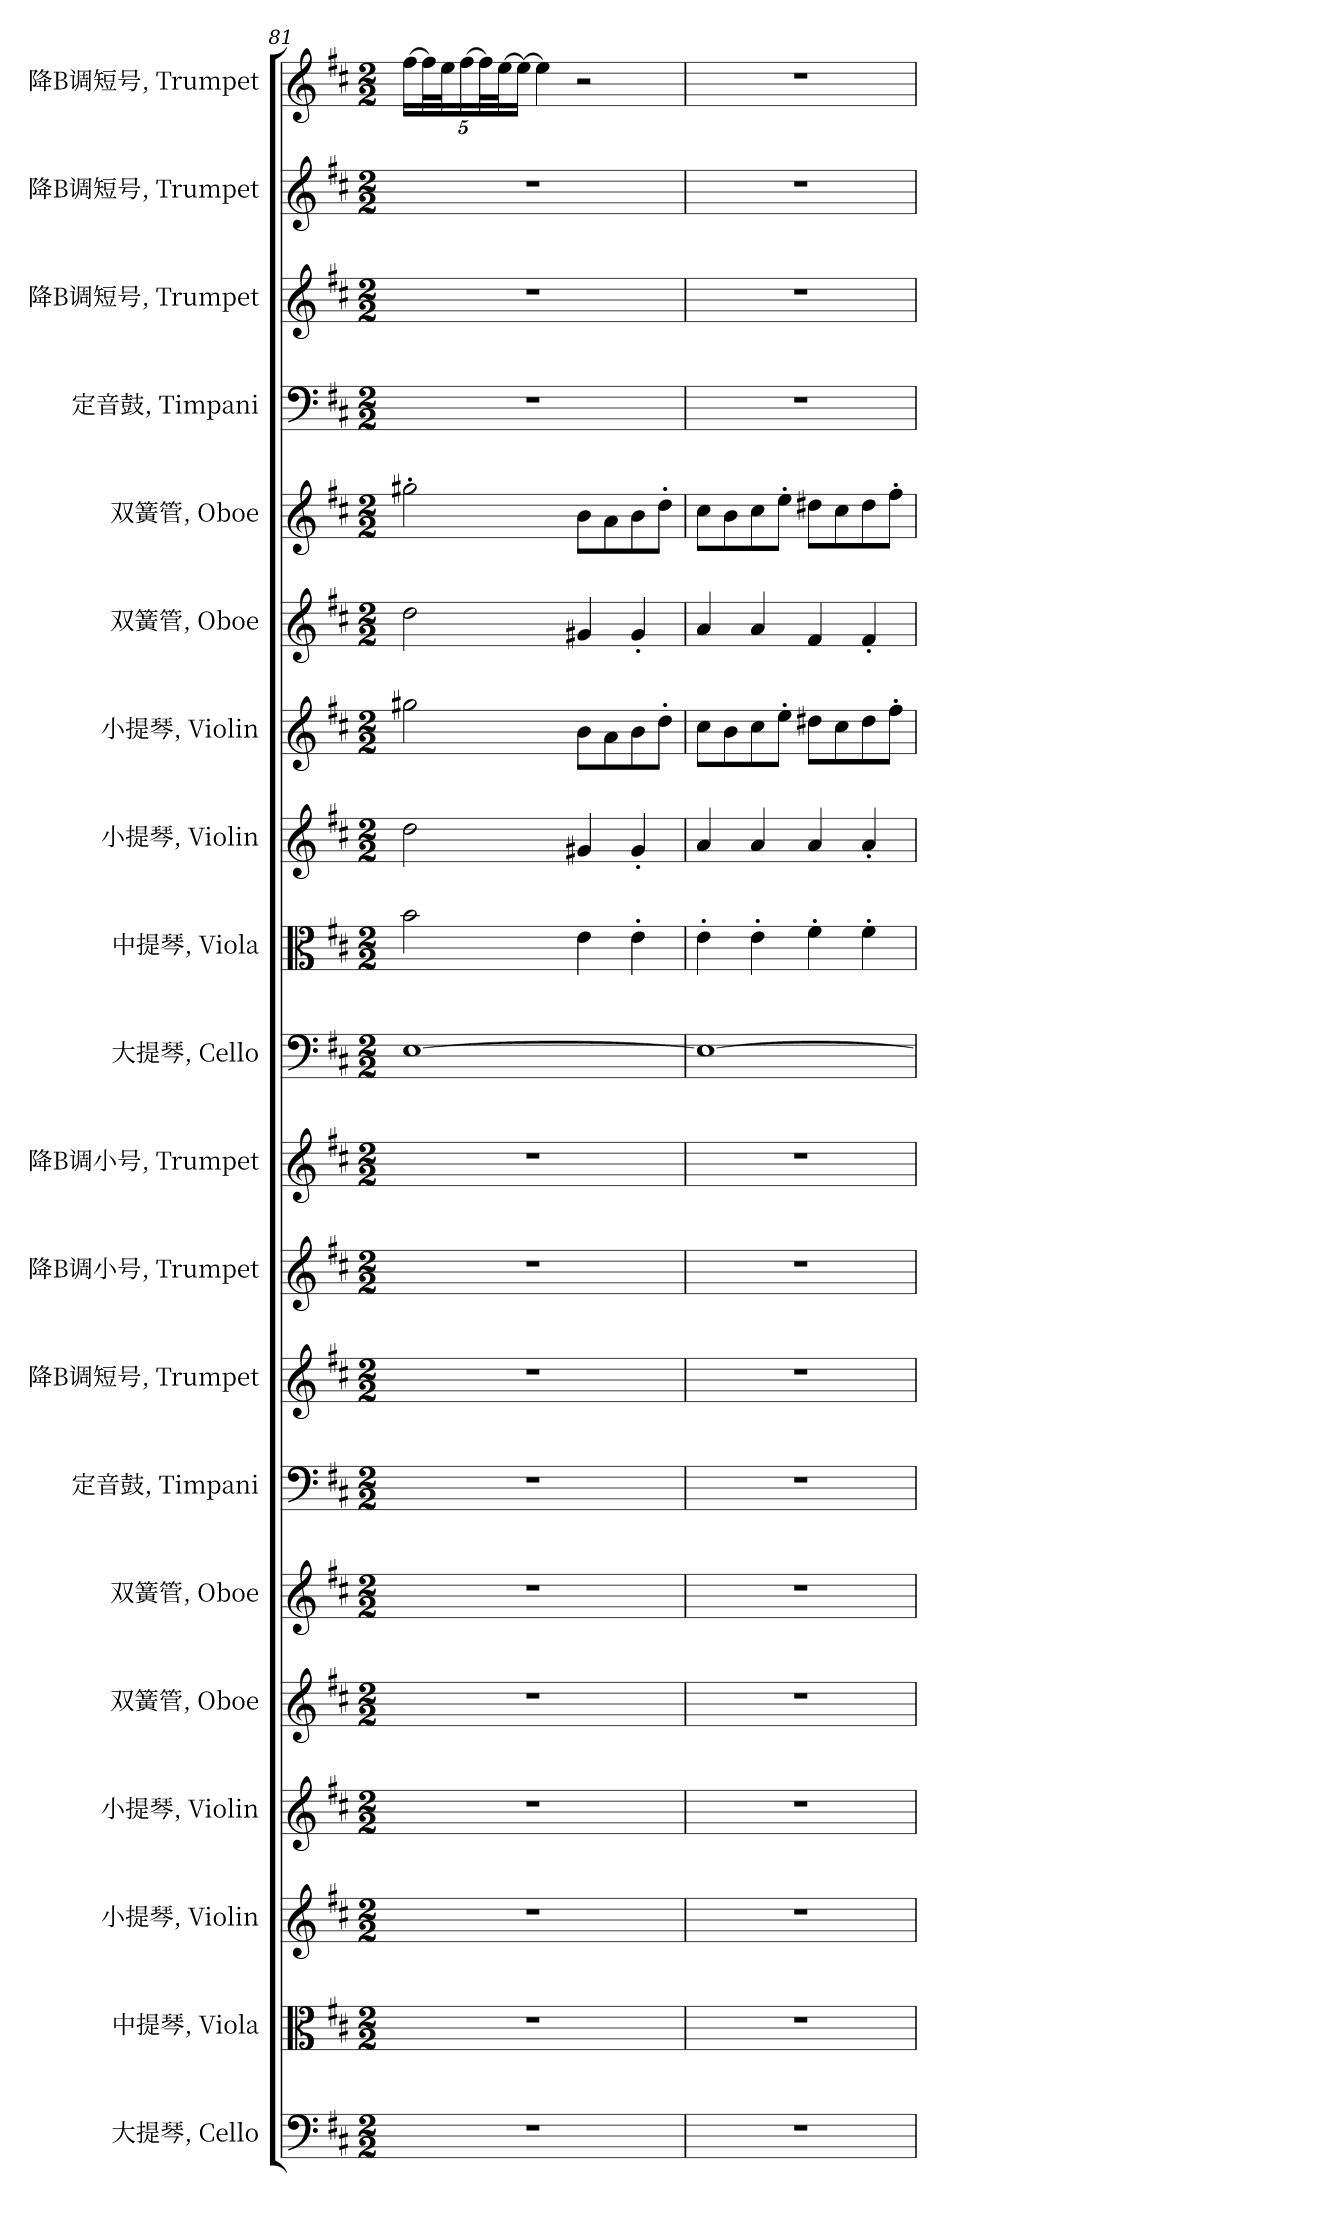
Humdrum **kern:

**kern	**kern	**kern	**kern	**kern	**kern	**kern	**kern	**kern	**kern	**kern	**kern	**kern	**kern	**kern	**kern	**kern	**kern	**kern	**kern
*part20	*part19	*part18	*part17	*part16	*part15	*part14	*part13	*part12	*part11	*part10	*part9	*part8	*part7	*part6	*part5	*part4	*part3	*part2	*part1
*staff20	*staff19	*staff18	*staff17	*staff16	*staff15	*staff14	*staff13	*staff12	*staff11	*staff10	*staff9	*staff8	*staff7	*staff6	*staff5	*staff4	*staff3	*staff2	*staff1
*I"大提琴, Cello	*I"中提琴, Viola	*I"小提琴, Violin	*I"小提琴, Violin	*I"双簧管, Oboe	*I"双簧管, Oboe	*I"定音鼓, Timpani	*I"降B调短号, Trumpet	*I"降B调小号, Trumpet	*I"降B调小号, Trumpet	*I"大提琴, Cello	*I"中提琴, Viola	*I"小提琴, Violin	*I"小提琴, Violin	*I"双簧管, Oboe	*I"双簧管, Oboe	*I"定音鼓, Timpani	*I"降B调短号, Trumpet	*I"降B调短号, Trumpet	*I"降B调短号, Trumpet
*	*I'Vla.	*I'Vln.	*I'Vln.	*I'Ob.	*I'Ob.	*I'Timp.	*	*I'B♭ Tpt.	*I'B♭ Tpt.	*	*I'Vla.	*I'Vln.	*I'Vln.	*I'Ob.	*I'Ob.	*I'Timp.	*	*	*
!!LO:PB:g=z
*clefF4	*clefC3	*clefG2	*clefG2	*clefG2	*clefG2	*clefF4	*clefG2	*clefG2	*clefG2	*clefF4	*clefC3	*clefG2	*clefG2	*clefG2	*clefG2	*clefF4	*clefG2	*clefG2	*clefG2
*	*	*	*	*	*	*	*ITrd1c2	*ITrd1c2	*ITrd1c2	*	*	*	*	*	*	*	*ITrd1c2	*ITrd1c2	*ITrd1c2
*k[f#c#]	*k[f#c#]	*k[f#c#]	*k[f#c#]	*k[f#c#]	*k[f#c#]	*k[f#c#]	*k[]	*k[]	*k[]	*k[f#c#]	*k[f#c#]	*k[f#c#]	*k[f#c#]	*k[f#c#]	*k[f#c#]	*k[f#c#]	*k[]	*k[]	*k[]
*M2/2	*M2/2	*M2/2	*M2/2	*M2/2	*M2/2	*M2/2	*M2/2	*M2/2	*M2/2	*M2/2	*M2/2	*M2/2	*M2/2	*M2/2	*M2/2	*M2/2	*M2/2	*M2/2	*M2/2
*	*	*	*	*	*	*	*	*	*	*	*	*	*	*	*	*	*	*	*Xbrackettup
=81	=81	=81	=81	=81	=81	=81	=81	=81	=81	=81	=81	=81	=81	=81	=81	=81	=81	=81	=81
1r	1r	1r	1r	1r	1r	1r	1r	1r	1r	[1E	2b\	2dd\	2gg#X\	2dd\	2gg#X'\	1r	1r	1r	[20ee\LL
.	.	.	.	.	.	.	.	.	.	.	.	.	.	.	.	.	.	.	40ee\L]
.	.	.	.	.	.	.	.	.	.	.	.	.	.	.	.	.	.	.	40dd\J
.	.	.	.	.	.	.	.	.	.	.	.	.	.	.	.	.	.	.	[20ee\
.	.	.	.	.	.	.	.	.	.	.	.	.	.	.	.	.	.	.	40ee\L]
.	.	.	.	.	.	.	.	.	.	.	.	.	.	.	.	.	.	.	[40dd\J
.	.	.	.	.	.	.	.	.	.	.	.	.	.	.	.	.	.	.	20dd\JJ_
.	.	.	.	.	.	.	.	.	.	.	.	.	.	.	.	.	.	.	4dd\]
.	.	.	.	.	.	.	.	.	.	.	4e\	4g#X/	8b\L	4g#X/	8b\L	.	.	.	2r
.	.	.	.	.	.	.	.	.	.	.	.	.	8a\	.	8a\	.	.	.	.
.	.	.	.	.	.	.	.	.	.	.	4e'\	4g#'/	8b\	4g#'/	8b\	.	.	.	.
.	.	.	.	.	.	.	.	.	.	.	.	.	8dd'\J	.	8dd'\J	.	.	.	.
=82	=82	=82	=82	=82	=82	=82	=82	=82	=82	=82	=82	=82	=82	=82	=82	=82	=82	=82	=82
1r	1r	1r	1r	1r	1r	1r	1r	1r	1r	1E_	4e'\	4a/	8cc#\L	4a/	8cc#\L	1r	1r	1r	1r
.	.	.	.	.	.	.	.	.	.	.	.	.	8b\	.	8b\	.	.	.	.
.	.	.	.	.	.	.	.	.	.	.	4e'\	4a/	8cc#\	4a/	8cc#\	.	.	.	.
.	.	.	.	.	.	.	.	.	.	.	.	.	8ee'\J	.	8ee'\J	.	.	.	.
.	.	.	.	.	.	.	.	.	.	.	4f#'\	4a/	8dd#X\L	4f#/	8dd#X\L	.	.	.	.
.	.	.	.	.	.	.	.	.	.	.	.	.	8cc#\	.	8cc#\	.	.	.	.
.	.	.	.	.	.	.	.	.	.	.	4f#'\	4a'/	8dd#\	4f#'/	8dd#\	.	.	.	.
.	.	.	.	.	.	.	.	.	.	.	.	.	8ff#'\J	.	8ff#'\J	.	.	.	.
=	=	=	=	=	=	=	=	=	=	=	=	=	=	=	=	=	=	=	=
*-	*-	*-	*-	*-	*-	*-	*-	*-	*-	*-	*-	*-	*-	*-	*-	*-	*-	*-	*-
